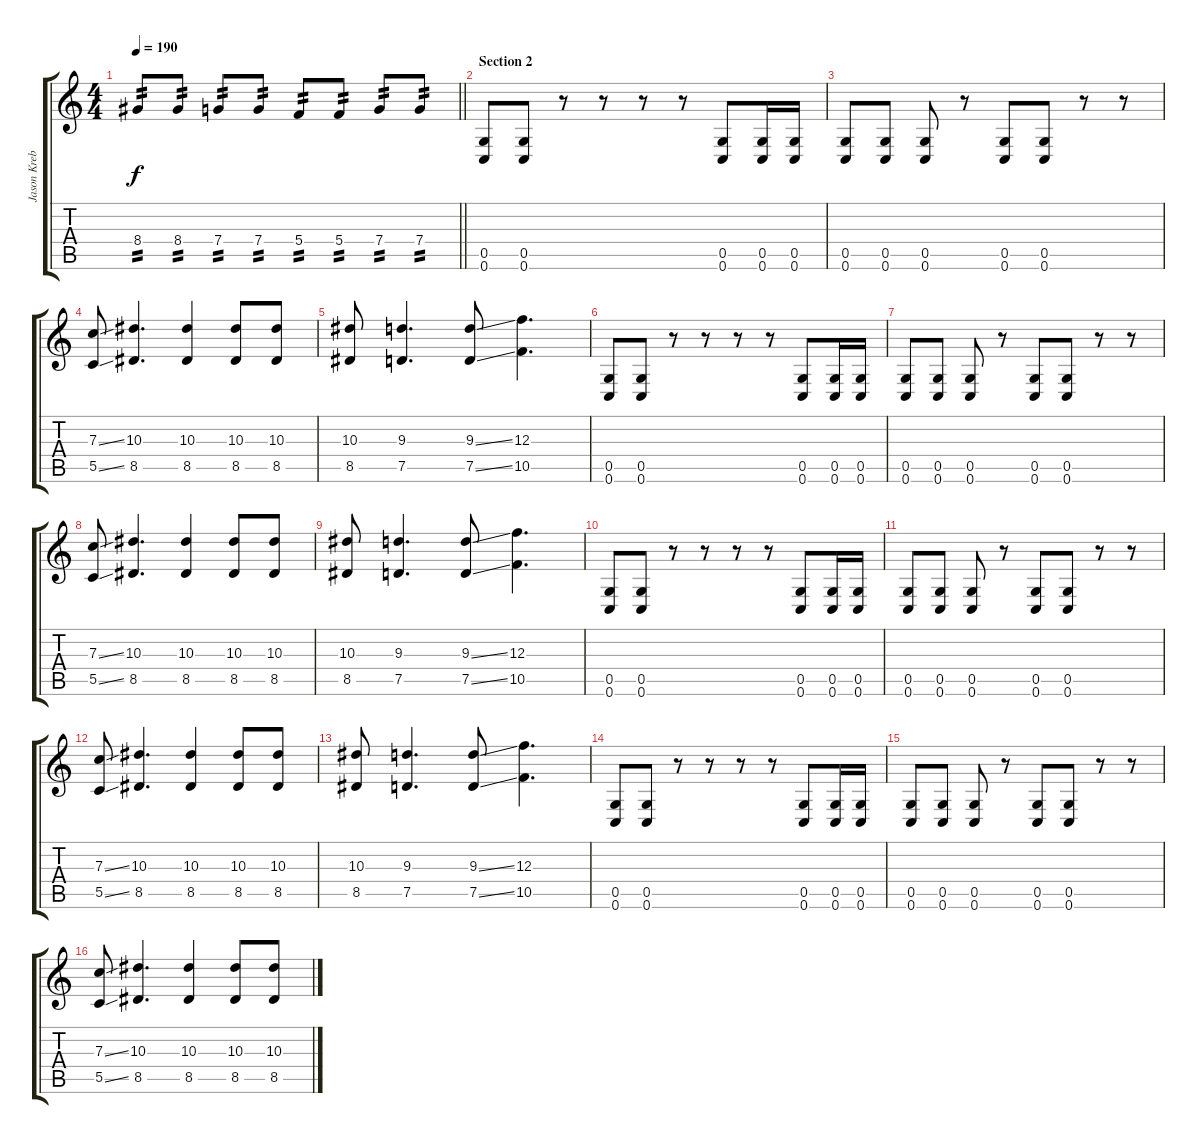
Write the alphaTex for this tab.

\track ("Jason Krebs " "Jason Kreb") {instrument overdrivenguitar}
\staff {score tabs}
\tuning (D4 A3 F3 C3 G2 C2) {hide}
\ts (4 4)
\tempo 190
\clef g2
\barLineRight lightlight
\ks c
8.4.8{tp 2 dy f} 8.4.8{tp 2} 7.4.8{tp 2} 7.4.8{tp 2} 5.4.8{tp 2} 5.4.8{tp 2} 7.4.8{tp 2} 7.4.8{tp 2} |
\section ("" "Section 2")
(0.5 0.6).8 (0.5 0.6).8 r.8 r.8 r.8 r.8 (0.5 0.6).8 (0.5 0.6).16 (0.5 0.6).16 |
(0.5 0.6).8 (0.5 0.6).8 (0.5 0.6).8 r.8 (0.5 0.6).8 (0.5 0.6).8 r.8 r.8 |
(7.3{ss} 5.5{ss}).8 (10.3 8.5).4{d} (10.3 8.5).4 (10.3 8.5).8 (10.3 8.5).8 |
(10.3 8.5).8 (9.3 7.5).4{d} (9.3{ss} 7.5{ss}).8 (12.3 10.5).4{d} |
(0.5 0.6).8 (0.5 0.6).8 r.8 r.8 r.8 r.8 (0.5 0.6).8 (0.5 0.6).16 (0.5 0.6).16 |
(0.5 0.6).8 (0.5 0.6).8 (0.5 0.6).8 r.8 (0.5 0.6).8 (0.5 0.6).8 r.8 r.8 |
(7.3{ss} 5.5{ss}).8 (10.3 8.5).4{d} (10.3 8.5).4 (10.3 8.5).8 (10.3 8.5).8 |
(10.3 8.5).8 (9.3 7.5).4{d} (9.3{ss} 7.5{ss}).8 (12.3 10.5).4{d} |
(0.5 0.6).8 (0.5 0.6).8 r.8 r.8 r.8 r.8 (0.5 0.6).8 (0.5 0.6).16 (0.5 0.6).16 |
(0.5 0.6).8 (0.5 0.6).8 (0.5 0.6).8 r.8 (0.5 0.6).8 (0.5 0.6).8 r.8 r.8 |
(7.3{ss} 5.5{ss}).8 (10.3 8.5).4{d} (10.3 8.5).4 (10.3 8.5).8 (10.3 8.5).8 |
(10.3 8.5).8 (9.3 7.5).4{d} (9.3{ss} 7.5{ss}).8 (12.3 10.5).4{d} |
(0.5 0.6).8 (0.5 0.6).8 r.8 r.8 r.8 r.8 (0.5 0.6).8 (0.5 0.6).16 (0.5 0.6).16 |
(0.5 0.6).8 (0.5 0.6).8 (0.5 0.6).8 r.8 (0.5 0.6).8 (0.5 0.6).8 r.8 r.8 |
(7.3{ss} 5.5{ss}).8 (10.3 8.5).4{d} (10.3 8.5).4 (10.3 8.5).8 (10.3 8.5).8
